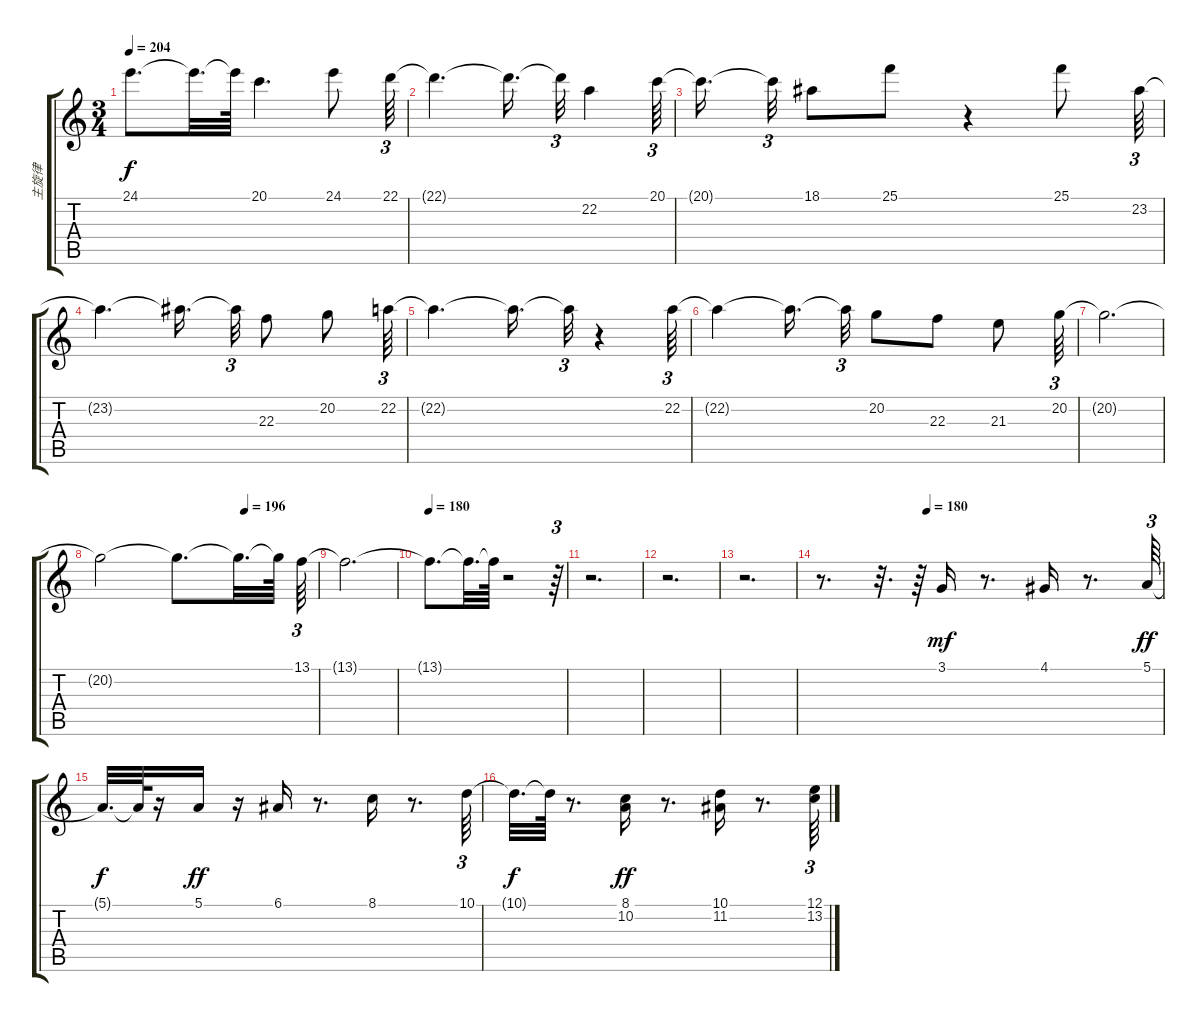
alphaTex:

\track ("主旋律" "主旋律") {instrument stringensemble1}
\staff {score tabs}
\tuning (E4 B3 G3 D3 A2 E2) {hide}
\ts (3 4)
\tempo 204
\clef g2
\ks c
24.1{t}.8{d dy f} 24.1{t}.32{d} 24.1{t}.64 20.1.4{d} 24.1.8 22.1.64{tu (3 2)} |
22.1{t}.4{d} 22.1{t}.16{d} 22.1{t}.32{tu (3 2)} 22.2.4 20.1.64{tu (3 2)} |
20.1{t}.16{d beam splitsecondary} 20.1{t}.32{tu (3 2)} 18.1.8 25.1.8 r.4 25.1.8 23.2.64{tu (3 2)} |
23.2{t}.4{d} 23.2{t}.16{d beam splitsecondary} 23.2{t}.32{tu (3 2)} 22.3.8 20.2.8 22.2.64{tu (3 2)} |
22.2{t}.4{d} 22.2{t}.16{d} 22.2{t}.32{tu (3 2)} r.4 22.2.64{tu (3 2)} |
22.2{t}.4 22.2{t}.16{d beam splitsecondary} 22.2{t}.32{tu (3 2)} 20.2.8 22.3.8 21.3.8 20.2.64{tu (3 2)} |
20.2{t}.2{d} |
\tempo (196 0.6666666666666666)
20.2{t}.2 20.2{t}.8{d} 20.2{t}.32{d} 20.2{t}.64 13.1.64{tu (3 2)} |
13.1{t}.2{d} |
\tempo 180
13.1{t}.8{d} 13.1{t}.32{d} 13.1{t}.64 r.2 r.64{tu (3 2)} |
r.2{d} |
r.2{d} |
r.2{d} |
\tempo (180 0.3125)
r.8{d} r.32{d} r.64 3.1.16{dy mf} r.8{d} 4.1.16 r.8{d} 5.1.64{tu (3 2) dy ff} |
5.1{t}.32{d dy f} 5.1{t}.64 r.16 5.1.16{dy ff} r.16 6.1.16 r.8{d} 8.1.16 r.8{d} 10.1.64{tu (3 2)} |
10.1{t}.32{d dy f} 10.1{t}.64 r.8{d} (8.1 10.2).16{dy ff} r.8{d} (10.1 11.2).16 r.8{d} (12.1 13.2).64{tu (3 2)}
